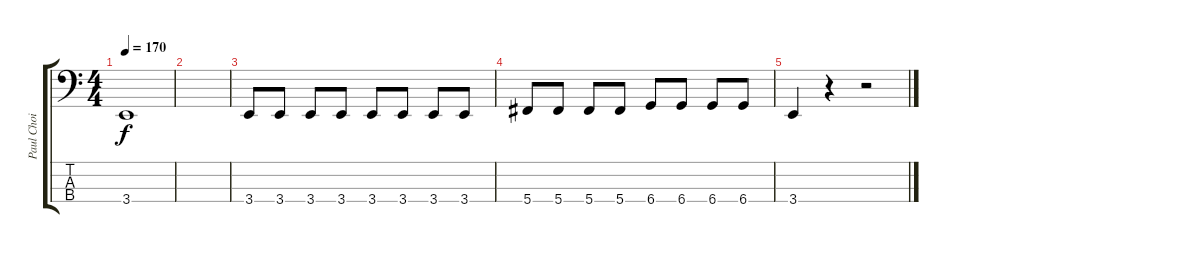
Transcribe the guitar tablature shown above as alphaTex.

\track ("Paul Choi (Bass)" "Paul Choi ") {instrument electricbasspick}
\staff {score tabs}
\tuning (E2 B1 Gb1 Db1) {hide}
\ts (4 4)
\tempo 170
\clef f4
\ks c
3.4.1{dy f} |
|
3.4.8 3.4.8 3.4.8 3.4.8 3.4.8 3.4.8 3.4.8 3.4.8 |
5.4.8 5.4.8 5.4.8 5.4.8 6.4.8 6.4.8 6.4.8 6.4.8 |
3.4.4 r.4 r.2
